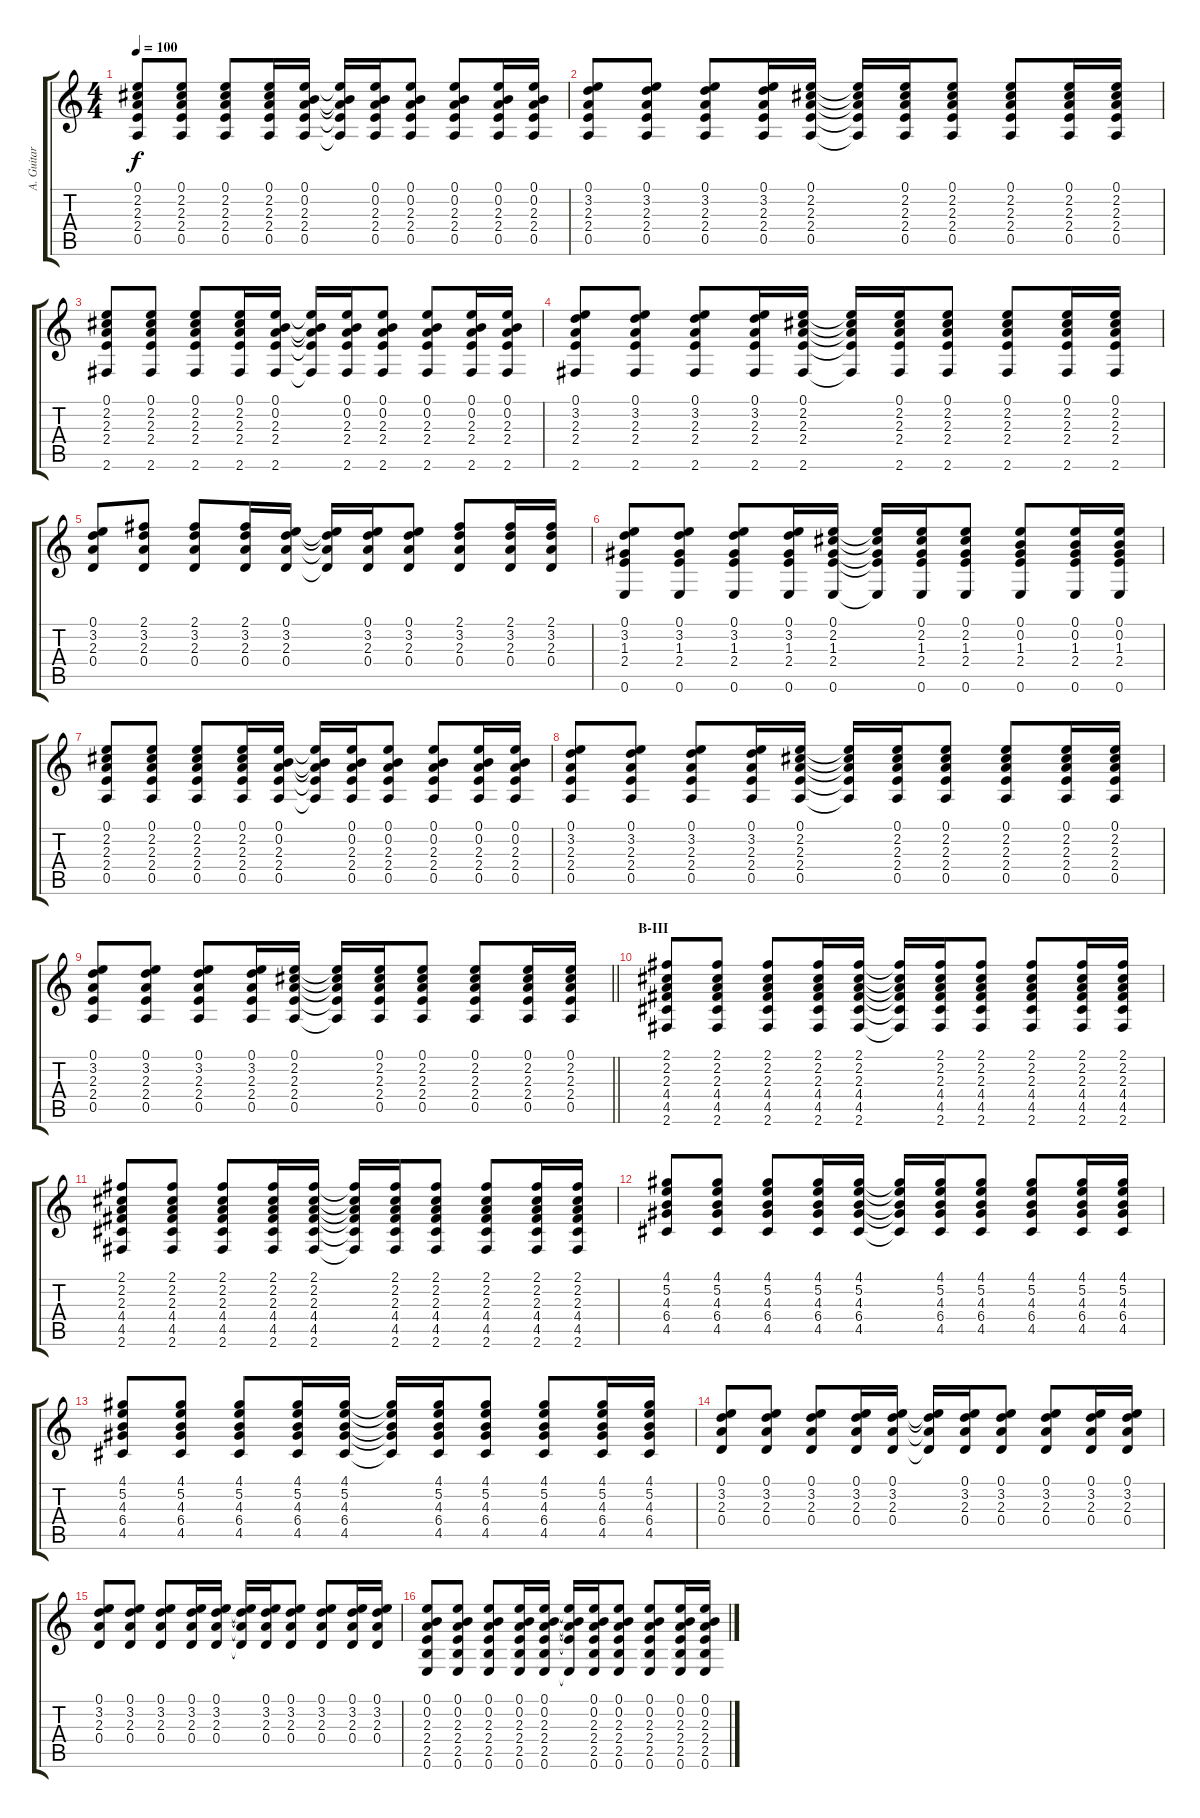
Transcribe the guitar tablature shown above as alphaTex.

\track ("A. Guitar III (Tora) " "A. Guitar ") {instrument acousticguitarsteel}
\staff {score tabs}
\tuning (E4 B3 G3 D3 A2 E2) {hide}
\ts (4 4)
\tempo 100
\clef g2
\ks c
(0.1 2.2 2.3 2.4 0.5).8{dy f} (0.1 2.2 2.3 2.4 0.5).8 (0.1 2.2 2.3 2.4 0.5).8 (0.1 2.2 2.3 2.4 0.5).16 (0.1 0.2 2.3 2.4 0.5).16 (0.1{t} 0.2{t} 2.3{t} 2.4{t} 0.5{t}).16 (0.1 0.2 2.3 2.4 0.5).16 (0.1 0.2 2.3 2.4 0.5).8 (0.1 0.2 2.3 2.4 0.5).8 (0.1 0.2 2.3 2.4 0.5).16 (0.1 0.2 2.3 2.4 0.5).16 |
(0.1 3.2 2.3 2.4 0.5).8 (0.1 3.2 2.3 2.4 0.5).8 (0.1 3.2 2.3 2.4 0.5).8 (0.1 3.2 2.3 2.4 0.5).16 (0.1 2.2 2.3 2.4 0.5).16 (0.1{t} 2.2{t} 2.3{t} 2.4{t} 0.5{t}).16 (0.1 2.2 2.3 2.4 0.5).16 (0.1 2.2 2.3 2.4 0.5).8 (0.1 2.2 2.3 2.4 0.5).8 (0.1 2.2 2.3 2.4 0.5).16 (0.1 2.2 2.3 2.4 0.5).16 |
(0.1 2.2 2.3 2.4 2.6).8 (0.1 2.2 2.3 2.4 2.6).8 (0.1 2.2 2.3 2.4 2.6).8 (0.1 2.2 2.3 2.4 2.6).16 (0.1 0.2 2.3 2.4 2.6).16 (0.1{t} 0.2{t} 2.3{t} 2.4{t} 2.6{t}).16 (0.1 0.2 2.3 2.4 2.6).16 (0.1 0.2 2.3 2.4 2.6).8 (0.1 0.2 2.3 2.4 2.6).8 (0.1 0.2 2.3 2.4 2.6).16 (0.1 0.2 2.3 2.4 2.6).16 |
(0.1 3.2 2.3 2.4 2.6).8 (0.1 3.2 2.3 2.4 2.6).8 (0.1 3.2 2.3 2.4 2.6).8 (0.1 3.2 2.3 2.4 2.6).16 (0.1 2.2 2.3 2.4 2.6).16 (0.1{t} 2.2{t} 2.3{t} 2.4{t} 2.6{t}).16 (0.1 2.2 2.3 2.4 2.6).16 (0.1 2.2 2.3 2.4 2.6).8 (0.1 2.2 2.3 2.4 2.6).8 (0.1 2.2 2.3 2.4 2.6).16 (0.1 2.2 2.3 2.4 2.6).16 |
(0.1 3.2 2.3 0.4).8 (2.1 3.2 2.3 0.4).8 (2.1 3.2 2.3 0.4).8 (2.1 3.2 2.3 0.4).16 (0.1 3.2 2.3 0.4).16 (0.1{t} 3.2{t} 2.3{t} 0.4{t}).16 (0.1 3.2 2.3 0.4).16 (0.1 3.2 2.3 0.4).8 (2.1 3.2 2.3 0.4).8 (2.1 3.2 2.3 0.4).16 (2.1 3.2 2.3 0.4).16 |
(0.1 3.2 1.3 2.4 0.6).8 (0.1 3.2 1.3 2.4 0.6).8 (0.1 3.2 1.3 2.4 0.6).8 (0.1 3.2 1.3 2.4 0.6).16 (0.1 2.2 1.3 2.4 0.6).16 (0.1{t} 2.2{t} 1.3{t} 2.4{t} 0.6{t}).16 (0.1 2.2 1.3 2.4 0.6).16 (0.1 2.2 1.3 2.4 0.6).8 (0.1 0.2 1.3 2.4 0.6).8 (0.1 0.2 1.3 2.4 0.6).16 (0.1 0.2 1.3 2.4 0.6).16 |
(0.1 2.2 2.3 2.4 0.5).8 (0.1 2.2 2.3 2.4 0.5).8 (0.1 2.2 2.3 2.4 0.5).8 (0.1 2.2 2.3 2.4 0.5).16 (0.1 0.2 2.3 2.4 0.5).16 (0.1{t} 0.2{t} 2.3{t} 2.4{t} 0.5{t}).16 (0.1 0.2 2.3 2.4 0.5).16 (0.1 0.2 2.3 2.4 0.5).8 (0.1 0.2 2.3 2.4 0.5).8 (0.1 0.2 2.3 2.4 0.5).16 (0.1 0.2 2.3 2.4 0.5).16 |
(0.1 3.2 2.3 2.4 0.5).8 (0.1 3.2 2.3 2.4 0.5).8 (0.1 3.2 2.3 2.4 0.5).8 (0.1 3.2 2.3 2.4 0.5).16 (0.1 2.2 2.3 2.4 0.5).16 (0.1{t} 2.2{t} 2.3{t} 2.4{t} 0.5{t}).16 (0.1 2.2 2.3 2.4 0.5).16 (0.1 2.2 2.3 2.4 0.5).8 (0.1 2.2 2.3 2.4 0.5).8 (0.1 2.2 2.3 2.4 0.5).16 (0.1 2.2 2.3 2.4 0.5).16 |
\barLineRight lightlight
(0.1 3.2 2.3 2.4 0.5).8 (0.1 3.2 2.3 2.4 0.5).8 (0.1 3.2 2.3 2.4 0.5).8 (0.1 3.2 2.3 2.4 0.5).16 (0.1 2.2 2.3 2.4 0.5).16 (0.1{t} 2.2{t} 2.3{t} 2.4{t} 0.5{t}).16 (0.1 2.2 2.3 2.4 0.5).16 (0.1 2.2 2.3 2.4 0.5).8 (0.1 2.2 2.3 2.4 0.5).8 (0.1 2.2 2.3 2.4 0.5).16 (0.1 2.2 2.3 2.4 0.5).16 |
\section ("" "B-III")
(2.1 2.2 2.3 4.4 4.5 2.6).8 (2.1 2.2 2.3 4.4 4.5 2.6).8 (2.1 2.2 2.3 4.4 4.5 2.6).8 (2.1 2.2 2.3 4.4 4.5 2.6).16 (2.1 2.2 2.3 4.4 4.5 2.6).16 (2.1{t} 2.2{t} 2.3{t} 4.4{t} 4.5{t} 2.6{t}).16 (2.1 2.2 2.3 4.4 4.5 2.6).16 (2.1 2.2 2.3 4.4 4.5 2.6).8 (2.1 2.2 2.3 4.4 4.5 2.6).8 (2.1 2.2 2.3 4.4 4.5 2.6).16 (2.1 2.2 2.3 4.4 4.5 2.6).16 |
(2.1 2.2 2.3 4.4 4.5 2.6).8 (2.1 2.2 2.3 4.4 4.5 2.6).8 (2.1 2.2 2.3 4.4 4.5 2.6).8 (2.1 2.2 2.3 4.4 4.5 2.6).16 (2.1 2.2 2.3 4.4 4.5 2.6).16 (2.1{t} 2.2{t} 2.3{t} 4.4{t} 4.5{t} 2.6{t}).16 (2.1 2.2 2.3 4.4 4.5 2.6).16 (2.1 2.2 2.3 4.4 4.5 2.6).8 (2.1 2.2 2.3 4.4 4.5 2.6).8 (2.1 2.2 2.3 4.4 4.5 2.6).16 (2.1 2.2 2.3 4.4 4.5 2.6).16 |
(4.1 5.2 4.3 6.4 4.5).8 (4.1 5.2 4.3 6.4 4.5).8 (4.1 5.2 4.3 6.4 4.5).8 (4.1 5.2 4.3 6.4 4.5).16 (4.1 5.2 4.3 6.4 4.5).16 (4.1{t} 5.2{t} 4.3{t} 6.4{t} 4.5{t}).16 (4.1 5.2 4.3 6.4 4.5).16 (4.1 5.2 4.3 6.4 4.5).8 (4.1 5.2 4.3 6.4 4.5).8 (4.1 5.2 4.3 6.4 4.5).16 (4.1 5.2 4.3 6.4 4.5).16 |
(4.1 5.2 4.3 6.4 4.5).8 (4.1 5.2 4.3 6.4 4.5).8 (4.1 5.2 4.3 6.4 4.5).8 (4.1 5.2 4.3 6.4 4.5).16 (4.1 5.2 4.3 6.4 4.5).16 (4.1{t} 5.2{t} 4.3{t} 6.4{t} 4.5{t}).16 (4.1 5.2 4.3 6.4 4.5).16 (4.1 5.2 4.3 6.4 4.5).8 (4.1 5.2 4.3 6.4 4.5).8 (4.1 5.2 4.3 6.4 4.5).16 (4.1 5.2 4.3 6.4 4.5).16 |
(0.1 3.2 2.3 0.4).8 (0.1 3.2 2.3 0.4).8 (0.1 3.2 2.3 0.4).8 (0.1 3.2 2.3 0.4).16 (0.1 3.2 2.3 0.4).16 (0.1{t} 3.2{t} 2.3{t} 0.4{t}).16 (0.1 3.2 2.3 0.4).16 (0.1 3.2 2.3 0.4).8 (0.1 3.2 2.3 0.4).8 (0.1 3.2 2.3 0.4).16 (0.1 3.2 2.3 0.4).16 |
(0.1 3.2 2.3 0.4).8 (0.1 3.2 2.3 0.4).8 (0.1 3.2 2.3 0.4).8 (0.1 3.2 2.3 0.4).16 (0.1 3.2 2.3 0.4).16 (0.1{t} 3.2{t} 2.3{t} 0.4{t}).16 (0.1 3.2 2.3 0.4).16 (0.1 3.2 2.3 0.4).8 (0.1 3.2 2.3 0.4).8 (0.1 3.2 2.3 0.4).16 (0.1 3.2 2.3 0.4).16 |
(0.1 0.2 2.3 2.4 2.5 0.6).8 (0.1 0.2 2.3 2.4 2.5 0.6).8 (0.1 0.2 2.3 2.4 2.5 0.6).8 (0.1 0.2 2.3 2.4 2.5 0.6).16 (0.1 0.2 2.3 2.4 2.5 0.6).16 (0.1{t} 0.2{t} 2.3{t} 2.4{t} 0.6{t}).16 (0.1 0.2 2.3 2.4 2.5 0.6).16 (0.1 0.2 2.3 2.4 2.5 0.6).8 (0.1 0.2 2.3 2.4 2.5 0.6).8 (0.1 0.2 2.3 2.4 2.5 0.6).16 (0.1 0.2 2.3 2.4 2.5 0.6).16
